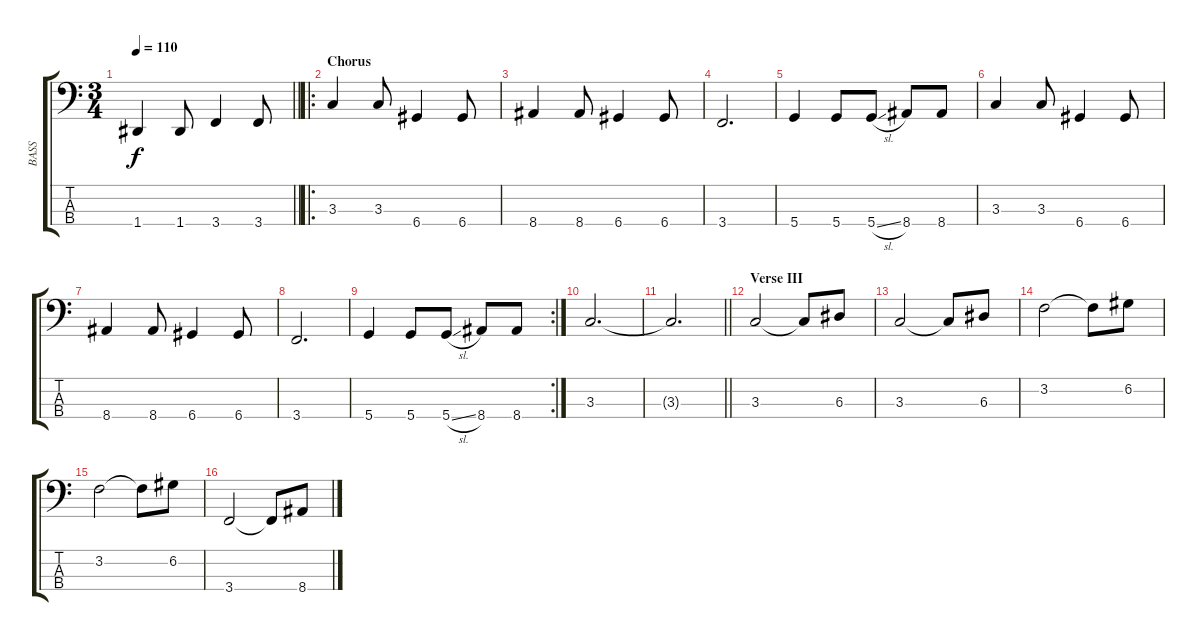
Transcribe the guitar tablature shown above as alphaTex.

\track ("BASS" "BASS") {instrument electricbassfinger}
\staff {score tabs}
\tuning (G2 D2 A1 D1) {hide}
\ts (3 4)
\tempo 110
\clef f4
\barLineRight lightlight
\ks c
1.4.4{dy f} 1.4.8 3.4.4 3.4.8 |
\ro
\section ("" "Chorus")
3.3.4 3.3.8 6.4.4 6.4.8 |
8.4.4 8.4.8 6.4.4 6.4.8 |
3.4.2{d} |
5.4.4 5.4.8 5.4{sl}.8 8.4.8 8.4.8 |
3.3.4 3.3.8 6.4.4 6.4.8 |
8.4.4 8.4.8 6.4.4 6.4.8 |
3.4.2{d} |
\rc 2
5.4.4 5.4.8 5.4{sl}.8 8.4.8 8.4.8 |
3.3.2{d} |
\barLineRight lightlight
3.3{t}.2{d} |
\section ("" "Verse III")
3.3.2 3.3{t}.8 6.3.8 |
3.3.2 3.3{t}.8 6.3.8 |
3.2.2 3.2{t}.8 6.2.8 |
3.2.2 3.2{t}.8 6.2.8 |
3.4.2 3.4{t}.8 8.4.8
